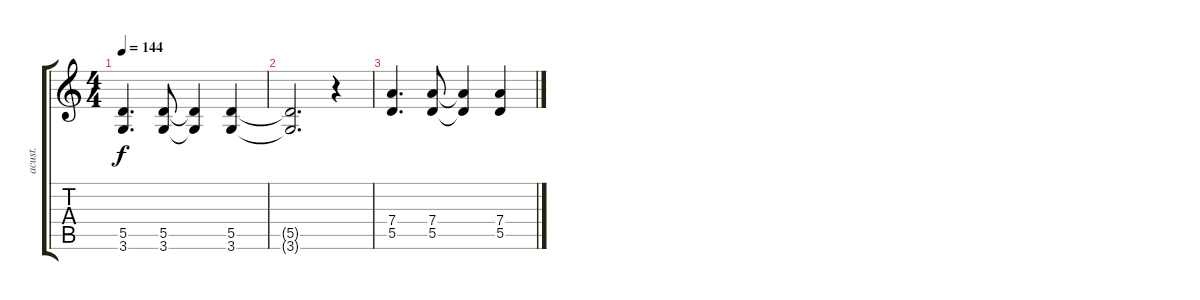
\track ("acust." "acust.") {instrument acousticguitarsteel}
\staff {score tabs}
\tuning (E4 B3 G3 D3 A2 E2) {hide}
\ts (4 4)
\tempo 144
\clef g2
\ks c
(5.5 3.6).4{d dy f volume 13 instrument distortionguitar} (5.5 3.6).8 (5.5{t} 3.6{t}).4 (5.5 3.6).4 |
(5.5{t} 3.6{t}).2{d volume 0} r.4 |
(7.4 5.5).4{d volume 13 instrument distortionguitar} (7.4 5.5).8 (7.4{t} 5.5{t}).4 (7.4 5.5).4
